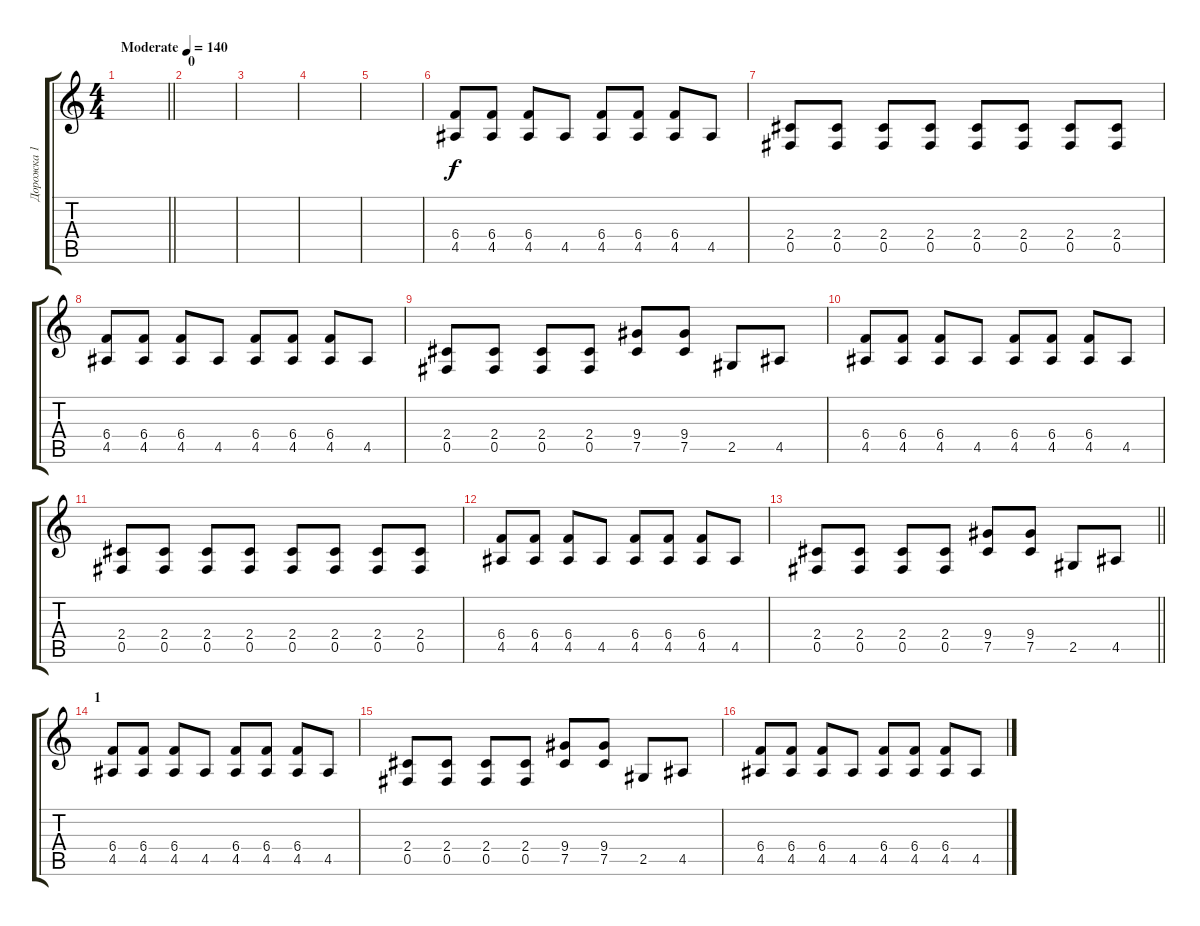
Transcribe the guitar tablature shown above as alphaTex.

\track ("Дорожка 1" "Дорожка 1") {instrument distortionguitar}
\staff {score tabs}
\tuning (Db4 Ab3 E3 B2 Gb2 B1) {hide}
\ts (4 4)
\tempo (140 "Moderate")
\clef g2
\barLineRight lightlight
\ks c
|
\section ("" "0")
|
|
|
|
(6.4 4.5).8 (6.4 4.5).8 (6.4 4.5).8 4.5.8 (6.4 4.5).8 (6.4 4.5).8 (6.4 4.5).8 4.5.8 |
(2.4 0.5).8 (2.4 0.5).8 (2.4 0.5).8 (2.4 0.5).8 (2.4 0.5).8 (2.4 0.5).8 (2.4 0.5).8 (2.4 0.5).8 |
(6.4 4.5).8 (6.4 4.5).8 (6.4 4.5).8 4.5.8 (6.4 4.5).8 (6.4 4.5).8 (6.4 4.5).8 4.5.8 |
(2.4 0.5).8 (2.4 0.5).8 (2.4 0.5).8 (2.4 0.5).8 (9.4 7.5).8 (9.4 7.5).8 2.5.8 4.5.8 |
(6.4 4.5).8 (6.4 4.5).8 (6.4 4.5).8 4.5.8 (6.4 4.5).8 (6.4 4.5).8 (6.4 4.5).8 4.5.8 |
(2.4 0.5).8 (2.4 0.5).8 (2.4 0.5).8 (2.4 0.5).8 (2.4 0.5).8 (2.4 0.5).8 (2.4 0.5).8 (2.4 0.5).8 |
(6.4 4.5).8 (6.4 4.5).8 (6.4 4.5).8 4.5.8 (6.4 4.5).8 (6.4 4.5).8 (6.4 4.5).8 4.5.8 |
\barLineRight lightlight
(2.4 0.5).8 (2.4 0.5).8 (2.4 0.5).8 (2.4 0.5).8 (9.4 7.5).8 (9.4 7.5).8 2.5.8 4.5.8 |
\section ("" "1")
(6.4 4.5).8 (6.4 4.5).8 (6.4 4.5).8 4.5.8 (6.4 4.5).8 (6.4 4.5).8 (6.4 4.5).8 4.5.8 |
(2.4 0.5).8 (2.4 0.5).8 (2.4 0.5).8 (2.4 0.5).8 (9.4 7.5).8 (9.4 7.5).8 2.5.8 4.5.8 |
(6.4 4.5).8 (6.4 4.5).8 (6.4 4.5).8 4.5.8 (6.4 4.5).8 (6.4 4.5).8 (6.4 4.5).8 4.5.8
